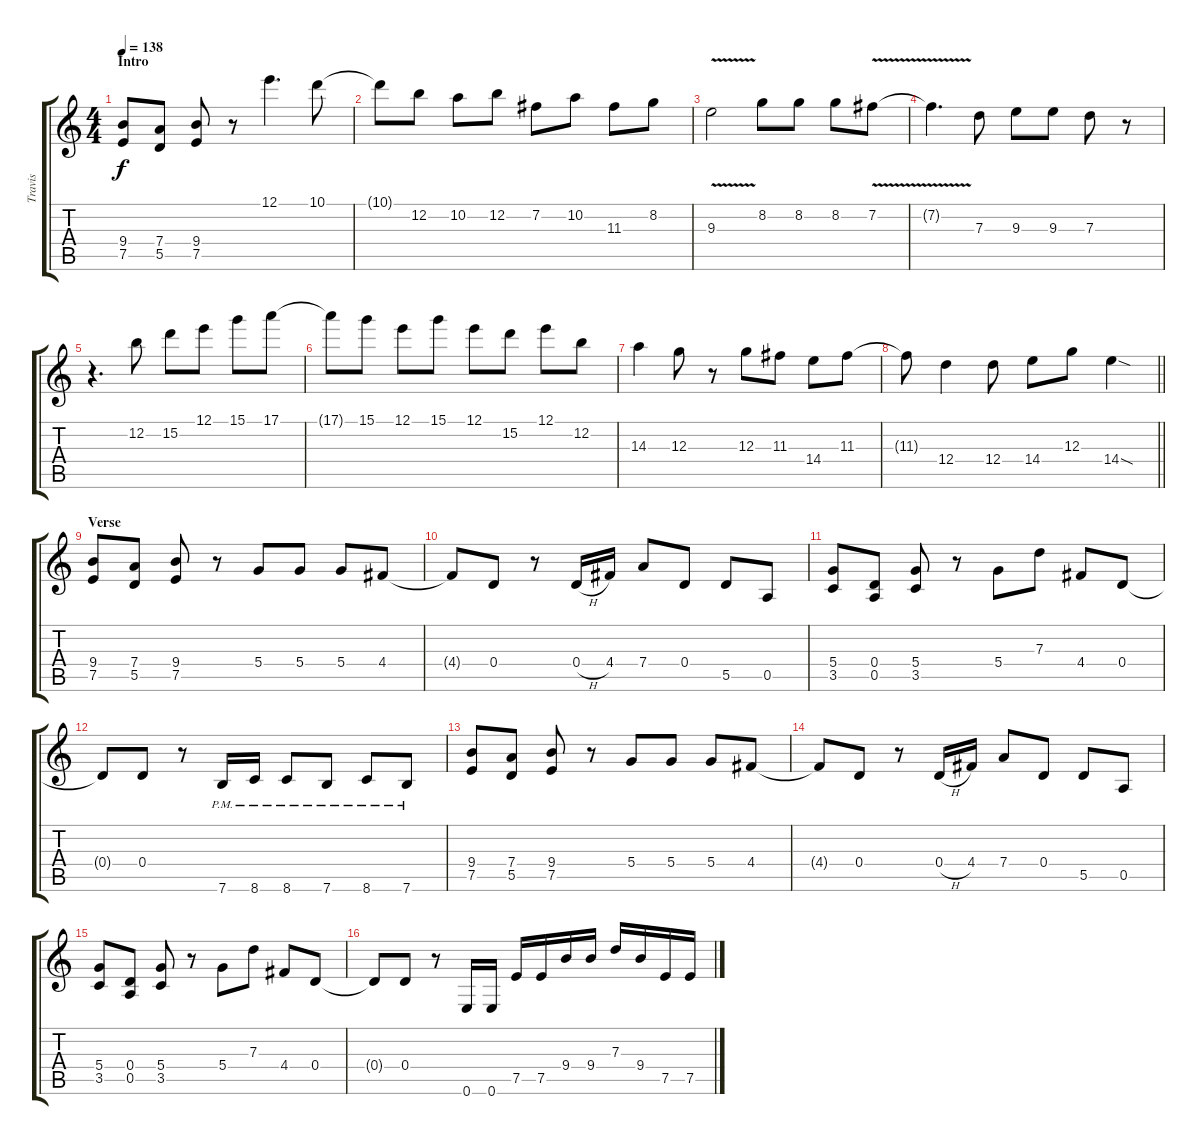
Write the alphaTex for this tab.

\track ("Travis" "Travis") {instrument distortionguitar}
\staff {score tabs}
\tuning (E4 B3 G3 D3 A2 E2) {hide}
\ts (4 4)
\section ("" "Intro")
\tempo 138
\clef g2
\ks c
(9.4 7.5).8{dy f instrument distortionguitar} (7.4 5.5).8 (9.4 7.5).8 r.8 12.1.4{d} 10.1.8 |
10.1{t}.8 12.2.8 10.2.8 12.2.8 7.2.8 10.2.8 11.3.8 8.2.8 |
9.3{v}.2 8.2.8 8.2.8 8.2.8 7.2{v}.8 |
7.2{t}.4{d} 7.3.8 9.3.8 9.3.8 7.3.8 r.8 |
r.4{d} 12.2.8 15.2.8 12.1.8 15.1.8 17.1.8 |
17.1{t}.8 15.1.8 12.1.8 15.1.8 12.1.8 15.2.8 12.1.8 12.2.8 |
14.3.4 12.3.8 r.8 12.3.8 11.3.8 14.4.8 11.3.8 |
\barLineRight lightlight
11.3{t}.8 12.4.4 12.4.8 14.4.8 12.3.8 14.4{sod}.4 |
\section ("" "Verse")
(9.4 7.5).8 (7.4 5.5).8 (9.4 7.5).8 r.8 5.4.8 5.4.8 5.4.8 4.4.8 |
4.4{t}.8 0.4.8 r.8 0.4{h}.16 4.4.16 7.4.8 0.4.8 5.5.8 0.5.8 |
(5.4 3.5).8 (0.4 0.5).8 (5.4 3.5).8 r.8 5.4.8 7.3.8 4.4.8 0.4.8 |
0.4{t}.8 0.4.8 r.8 7.6{pm}.16 8.6{pm}.16 8.6{pm}.8 7.6{pm}.8 8.6{pm}.8 7.6{pm}.8 |
(9.4 7.5).8 (7.4 5.5).8 (9.4 7.5).8 r.8 5.4.8 5.4.8 5.4.8 4.4.8 |
4.4{t}.8 0.4.8 r.8 0.4{h}.16 4.4.16 7.4.8 0.4.8 5.5.8 0.5.8 |
(5.4 3.5).8 (0.4 0.5).8 (5.4 3.5).8 r.8 5.4.8 7.3.8 4.4.8 0.4.8 |
0.4{t}.8 0.4.8 r.8 0.6.16 0.6.16 7.5.16 7.5.16 9.4.16 9.4.16 7.3.16 9.4.16 7.5.16 7.5.16
